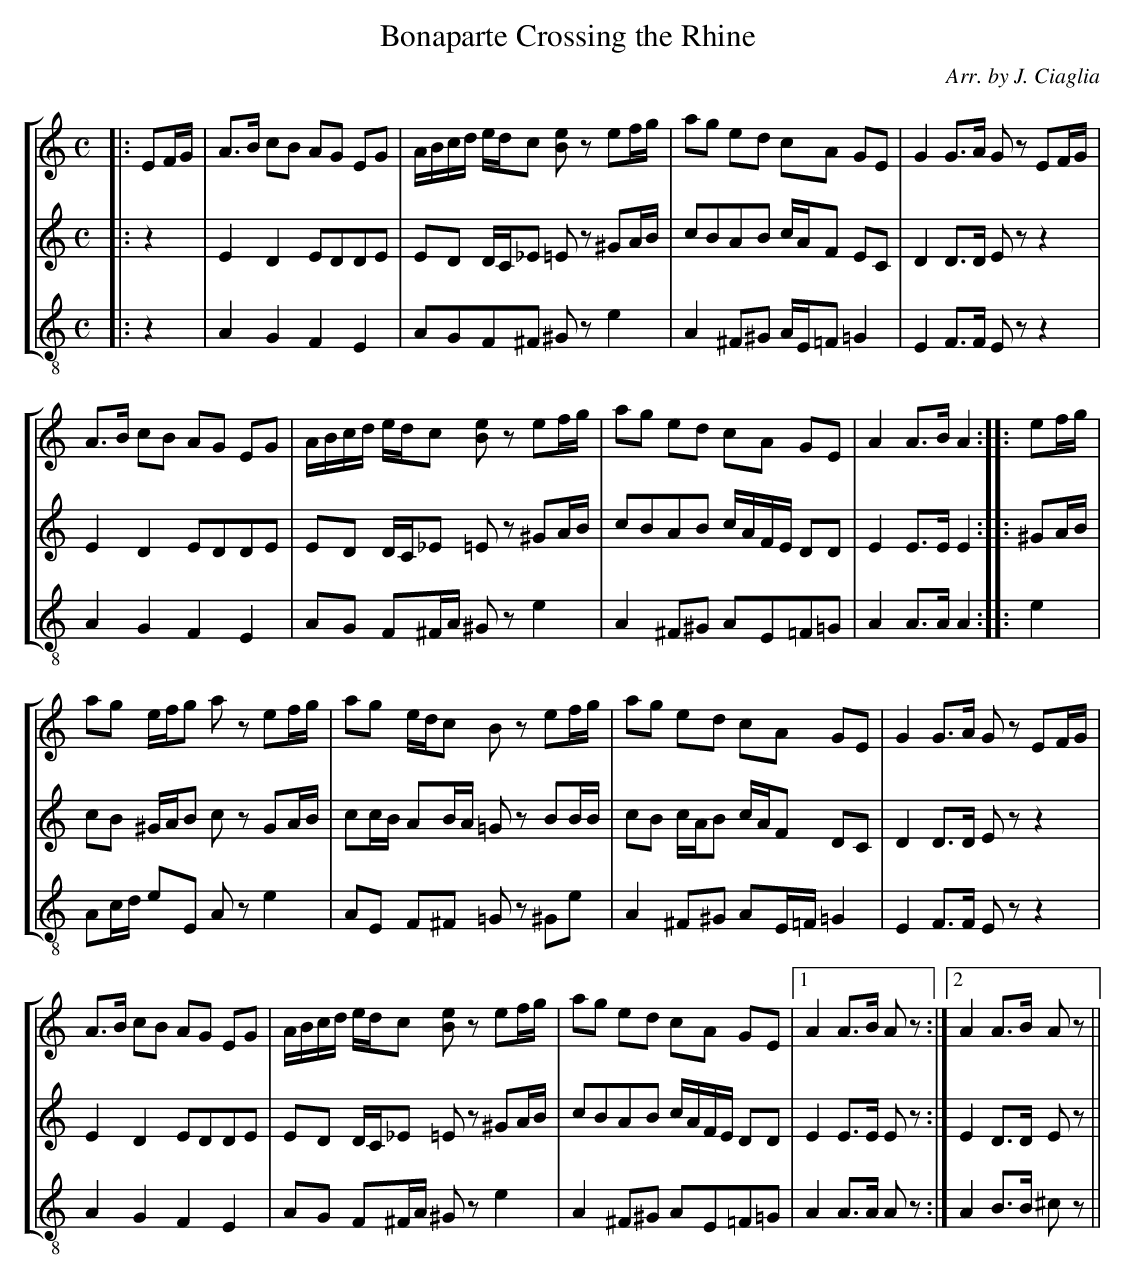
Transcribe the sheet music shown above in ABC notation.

X:1
T:Bonaparte Crossing the Rhine
C:Arr. by J. Ciaglia
M:C
Q:1/4=85
L:1/16
%%staves [1 2 3]
K:C
V:1
|:E2FG|A2>B2 c2B2 A2G2 E2G2|ABcd edc2 [B2e2]z2 e2fg|a2g2 e2d2 c2A2 G2E2|G4 G2>A2 G2z2 E2FG|
A2>B2 c2B2 A2G2 E2G2|ABcd edc2 [B2e2]z2 e2fg|a2g2 e2d2 c2A2 G2E2|A4 A2>B2 A4::e2fg|
a2g2 efg2 a2z2 e2fg|a2g2 edc2 B2z2 e2fg|a2g2 e2d2 c2A2 G2E2|G4 G2>A2 G2z2 E2FG|
A2>B2 c2B2 A2G2 E2G2|ABcd edc2 [B2e2]z2 e2fg|a2g2 e2d2 c2A2 G2E2|[1 A4 A2>B2 A2z2:|[2 A4 A2>B2 A2z2||
V:2
|:z4|E4 D4 E2D2D2E2|E2D2 DC_E2 =E2z2 ^G2AB|c2B2A2B2 cAF2 E2C2|D4 D2>D2 E2z2 z4|
E4 D4 E2D2D2E2|E2D2 DC_E2 =E2z2 ^G2AB|c2B2A2B2 cAFE D2D2|E4 E2>E2 E4:: ^G2AB|
c2B2 ^GAB2 c2z2 G2AB|c2cB A2BA =G2z2 B2BB|c2B2 cAB2 cAF2 D2C2|D4 D2>D2 E2z2 z4|
E4 D4 E2D2D2E2|E2D2 DC_E2 =E2z2 ^G2AB|c2B2A2B2 cAFE D2D2|[1 E4 E2>E2 E2z2:|[2 E4 D2>D2 E2z2||
V:3
L:1/8
K:treble-8
|:z2|A2 G2 F2 E2|AGF^F ^Gz e2|A2 ^F^G A/E/=F =G2|E2 F>F Ez z2|
A2 G2 F2 E2|AG F^F/A/ ^Gz e2|A2 ^F^G AE=F=G|A2 A>A A2::e2|
Ac/d/ eE Az e2|AE F^F =Gz ^Ge|A2 ^F^G AE/=F/ =G2|E2 F>F Ez z2|
A2 G2 F2 E2|AG F^F/A/ ^Gz e2|A2 ^F^G AE=F=G|1 A2 A>A Az:|2 A2 B>B ^cz||
